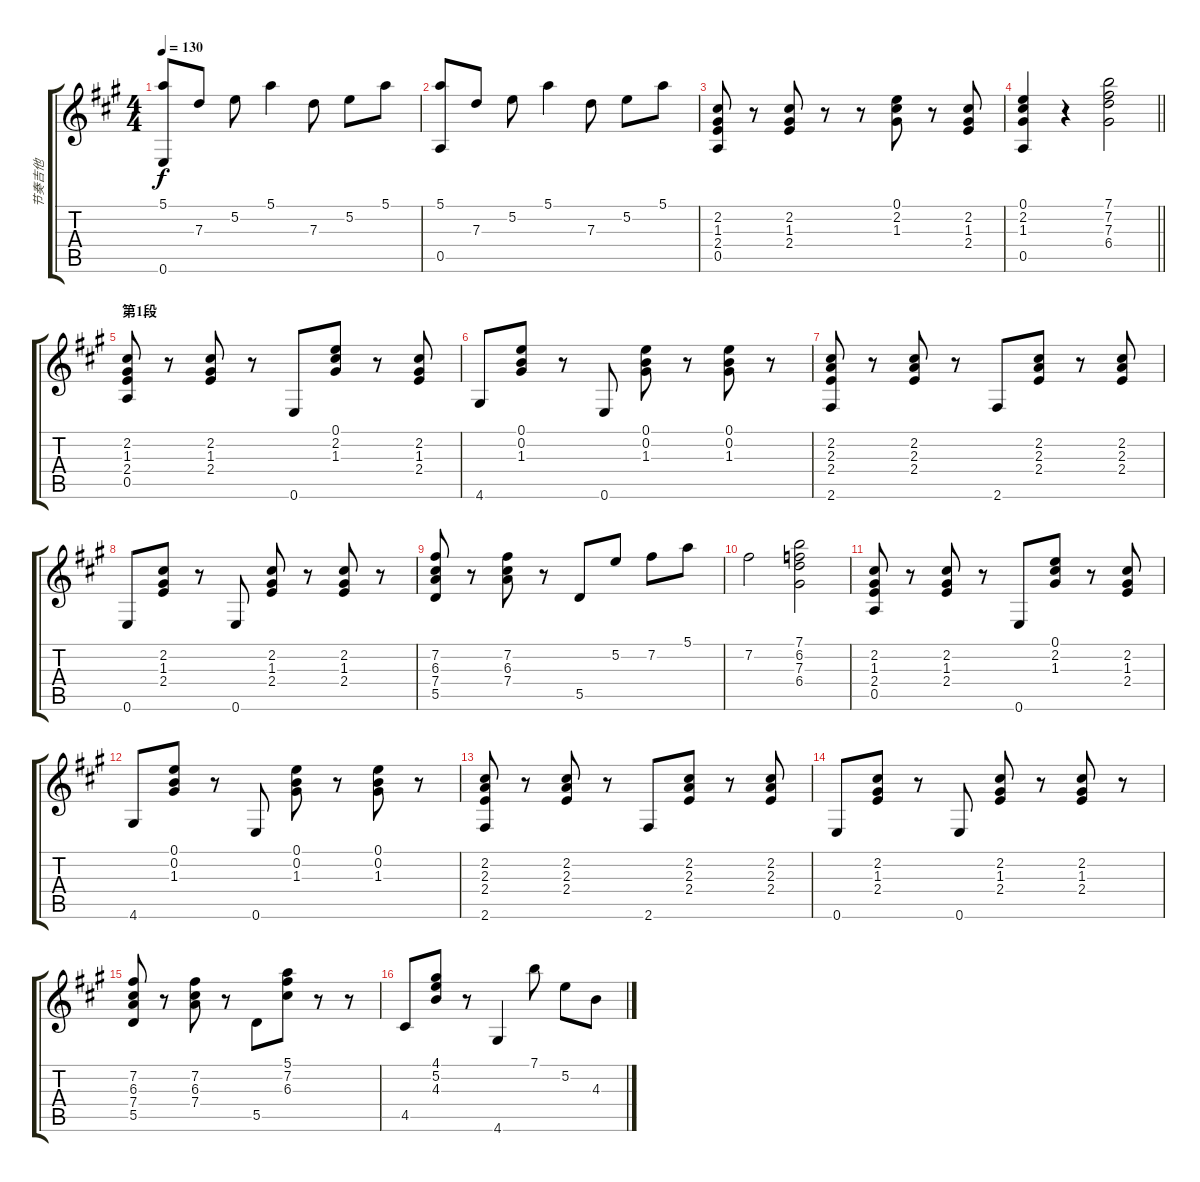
\track ("节奏吉他" "节奏吉他") {instrument acousticguitarnylon}
\staff {score tabs}
\tuning (E4 B3 G3 D3 A2 E2) {hide}
\ts (4 4)
\tempo 130
\clef g2
\ks a
(5.1 0.6).8{dy f} 7.3.8 5.2.8 5.1.4 7.3.8 5.2.8 5.1.8 |
(5.1 0.5).8 7.3.8 5.2.8 5.1.4 7.3.8 5.2.8 5.1.8 |
(2.2 1.3 2.4 0.5).8 r.8 (2.2 1.3 2.4).8 r.8 r.8 (0.1 2.2 1.3).8 r.8 (2.2 1.3 2.4).8 |
\barLineRight lightlight
(0.1 2.2 1.3 0.5).4 r.4 (7.1 7.2 7.3 6.4).2 |
\section ("" "第1段")
(2.2 1.3 2.4 0.5).8 r.8 (2.2 1.3 2.4).8 r.8 0.6.8 (0.1 2.2 1.3).8 r.8 (2.2 1.3 2.4).8 |
4.6.8 (0.1 0.2 1.3).8 r.8 0.6.8 (0.1 0.2 1.3).8 r.8 (0.1 0.2 1.3).8 r.8 |
(2.2 2.3 2.4 2.6).8 r.8 (2.2 2.3 2.4).8 r.8 2.6.8 (2.2 2.3 2.4).8 r.8 (2.2 2.3 2.4).8 |
0.6.8 (2.2 1.3 2.4).8 r.8 0.6.8 (2.2 1.3 2.4).8 r.8 (2.2 1.3 2.4).8 r.8 |
(7.2 6.3 7.4 5.5).8 r.8 (7.2 6.3 7.4).8 r.8 5.5.8 5.2.8 7.2.8 5.1.8 |
7.2.2 (7.1 6.2 7.3 6.4).2 |
(2.2 1.3 2.4 0.5).8 r.8 (2.2 1.3 2.4).8 r.8 0.6.8 (0.1 2.2 1.3).8 r.8 (2.2 1.3 2.4).8 |
4.6.8 (0.1 0.2 1.3).8 r.8 0.6.8 (0.1 0.2 1.3).8 r.8 (0.1 0.2 1.3).8 r.8 |
(2.2 2.3 2.4 2.6).8 r.8 (2.2 2.3 2.4).8 r.8 2.6.8 (2.2 2.3 2.4).8 r.8 (2.2 2.3 2.4).8 |
0.6.8 (2.2 1.3 2.4).8 r.8 0.6.8 (2.2 1.3 2.4).8 r.8 (2.2 1.3 2.4).8 r.8 |
(7.2 6.3 7.4 5.5).8 r.8 (7.2 6.3 7.4).8 r.8 5.5.8 (5.1 7.2 6.3).8 r.8 r.8 |
4.5.8 (4.1 5.2 4.3).8 r.8 4.6.4 7.1.8 5.2.8 4.3.8
